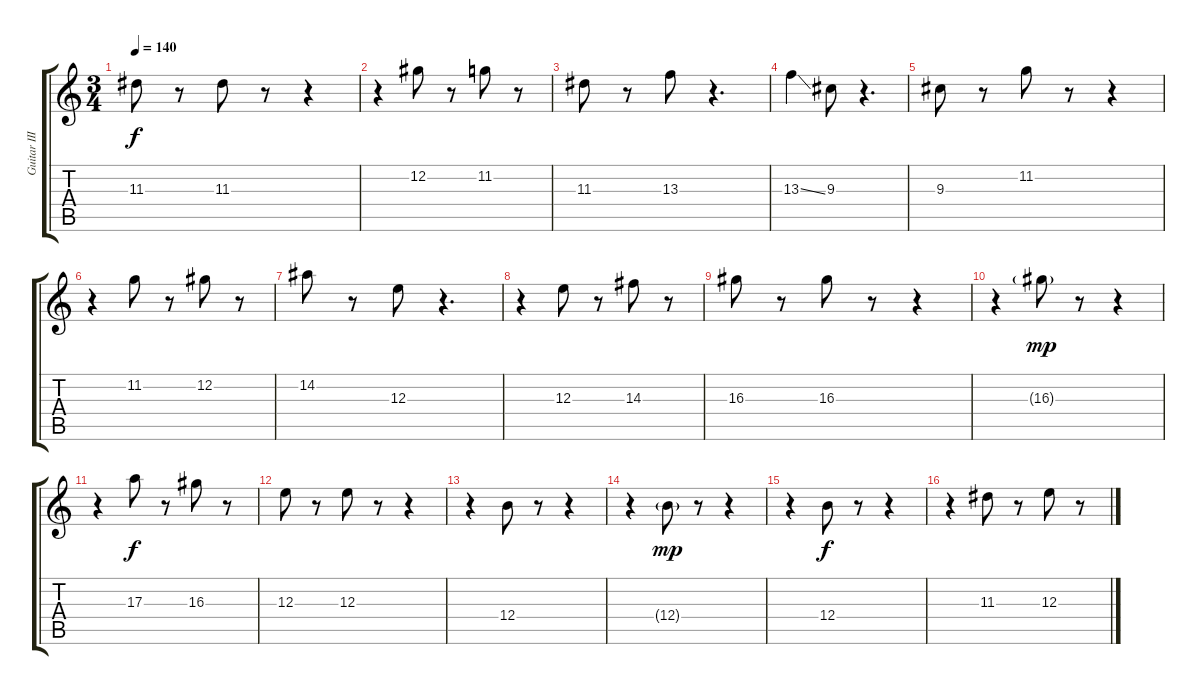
\track ("Guitar III Delay 1" "Guitar III") {instrument electricguitarjazz}
\staff {score tabs}
\tuning (Db4 Ab3 E3 B2 Gb2 Db2) {hide}
\ts (3 4)
\tempo 140
\clef g2
\ks c
11.3.8{dy f} r.8 11.3.8 r.8 r.4 |
r.4 12.2.8 r.8 11.2.8 r.8 |
11.3.8 r.8 13.3.8 r.4{d} |
13.3{ss}.4 9.3.8 r.4{d} |
9.3.8 r.8 11.2.8 r.8 r.4 |
r.4 11.2.8 r.8 12.2.8 r.8 |
14.2.8 r.8 12.3.8 r.4{d} |
r.4 12.3.8 r.8 14.3.8 r.8 |
16.3.8 r.8 16.3.8 r.8 r.4 |
r.4 16.3{g}.8{dy mp} r.8 r.4 |
r.4 17.3.8{dy f} r.8 16.3.8 r.8 |
12.3.8 r.8 12.3.8 r.8 r.4 |
r.4 12.4.8 r.8 r.4 |
r.4 12.4{g}.8{dy mp} r.8 r.4 |
r.4 12.4.8{dy f} r.8 r.4 |
r.4 11.3.8 r.8 12.3.8 r.8
